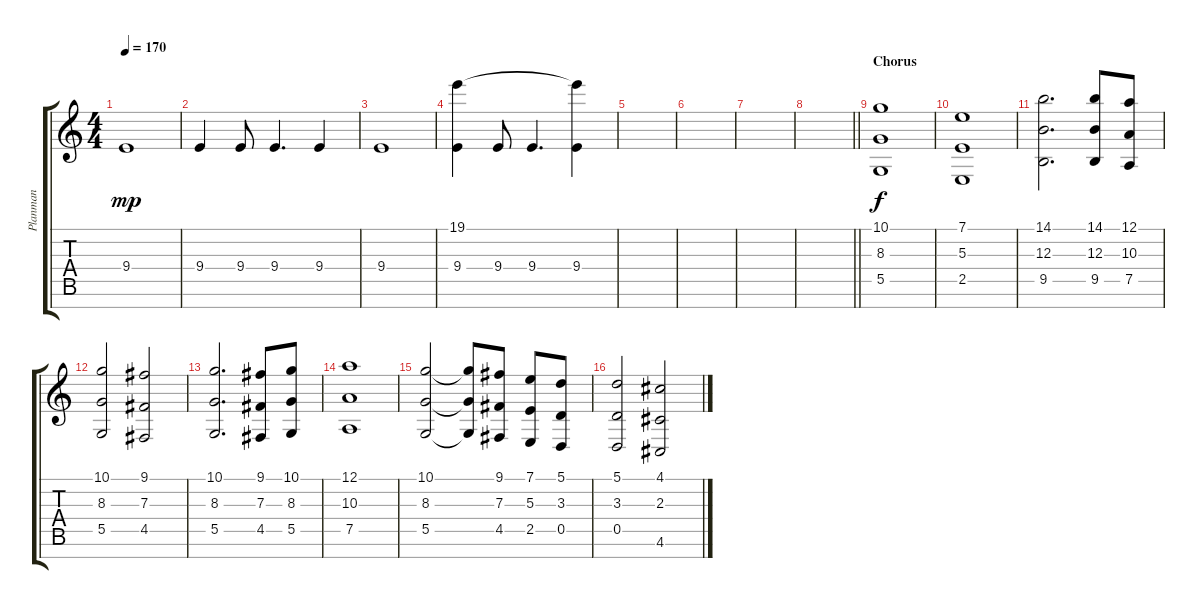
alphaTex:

\track ("Planman" "Planman") {instrument stringensemble1}
\staff {score tabs}
\tuning (A4 E4 B3 G3 D3 A2 E2) {hide}
\ts (4 4)
\tempo 170
\clef g2
\ks c
9.4.1{dy mp} |
9.4.4 9.4.8 9.4.4{d} 9.4.4 |
9.4.1 |
(19.1 9.4).4 9.4.8 9.4.4{d} (19.1{t} 9.4).4 |
|
|
|
\barLineRight lightlight
|
\section ("" "Chorus")
(10.1 8.3 5.5).1{dy f} |
(7.1 5.3 2.5).1 |
(14.1 12.3 9.5).2{d} (14.1 12.3 9.5).8 (12.1 10.3 7.5).8 |
(10.1 8.3 5.5).2 (9.1 7.3 4.5).2 |
(10.1 8.3 5.5).2{d} (9.1 7.3 4.5).8 (10.1 8.3 5.5).8 |
(12.1 10.3 7.5).1 |
(10.1 8.3 5.5).2 (10.1{t} 8.3{t} 5.5{t}).8 (9.1 7.3 4.5).8 (7.1 5.3 2.5).8 (5.1 3.3 0.5).8 |
(5.1 3.3 0.5).2 (4.1 2.3 4.6).2
